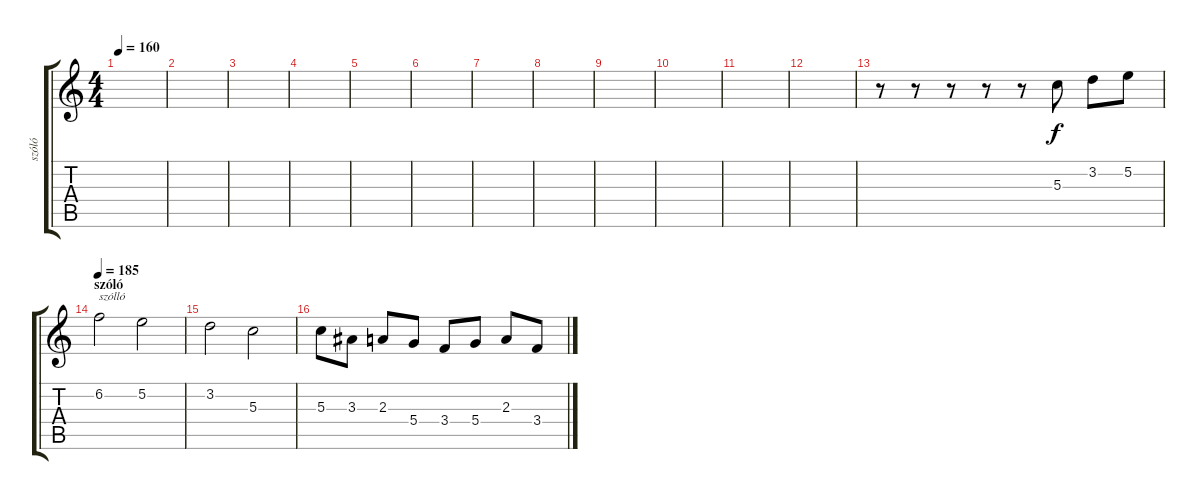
\track ("szóló" "szóló") {instrument distortionguitar}
\staff {score tabs}
\tuning (E4 B3 G3 D3 A2 E2) {hide}
\ts (4 4)
\tempo 160
\clef g2
\ks c
|
|
|
|
|
|
|
|
|
|
|
|
r.8 r.8 r.8 r.8 r.8 5.3.8 3.2.8 5.2.8 |
\section ("" "szóló")
\tempo 185
6.2.2{txt "szólló"} 5.2.2 |
3.2.2 5.3.2 |
5.3.8 3.3.8 2.3.8 5.4.8 3.4.8 5.4.8 2.3.8 3.4.8
